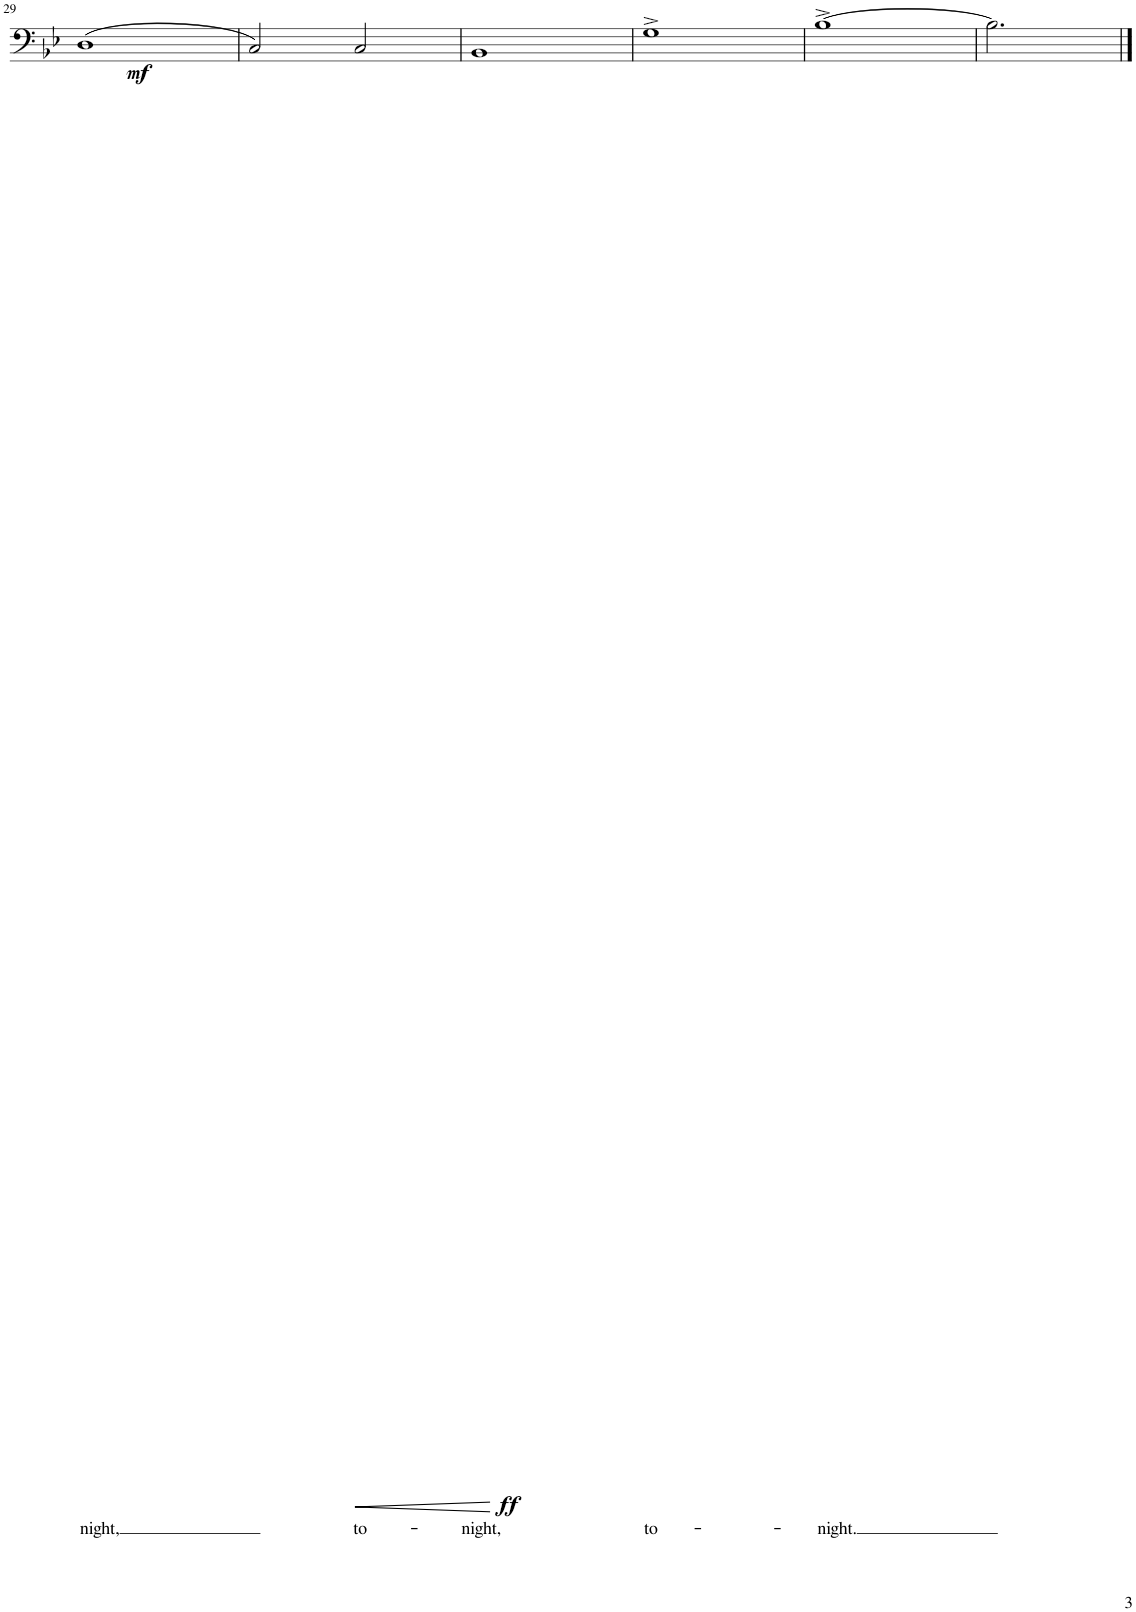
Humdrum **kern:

**kern	**text	**dynam
*part1	*part1	*part1
*staff1	*staff1	*staff1
*I"Bass	*	*
!!LO:PB:g=z
*clefF4	*	*
*k[b-e-]	*	*
*M4/4	*	*
*met(c)	*	*
=29	=29	=29
!	!LO:LY:b	!LO:DY:b
(1D	night,	mf
=30	=30	=30
2C/)	.	.
!	!LO:LY:b	!LO:HP:b
2C/	to-	<
.	.	[
=31	=31	=31
!	!LO:LY:b	!LO:DY:b
1BB-	-night,	ff
=32	=32	=32
!	!LO:LY:b	!
1G^	to-	.
=33	=33	=33
!	!LO:LY:b	!
[1B-^	-night.	.
=34	=34	=34
2.B-\]	.	.
==	==	==
*-	*-	*-
